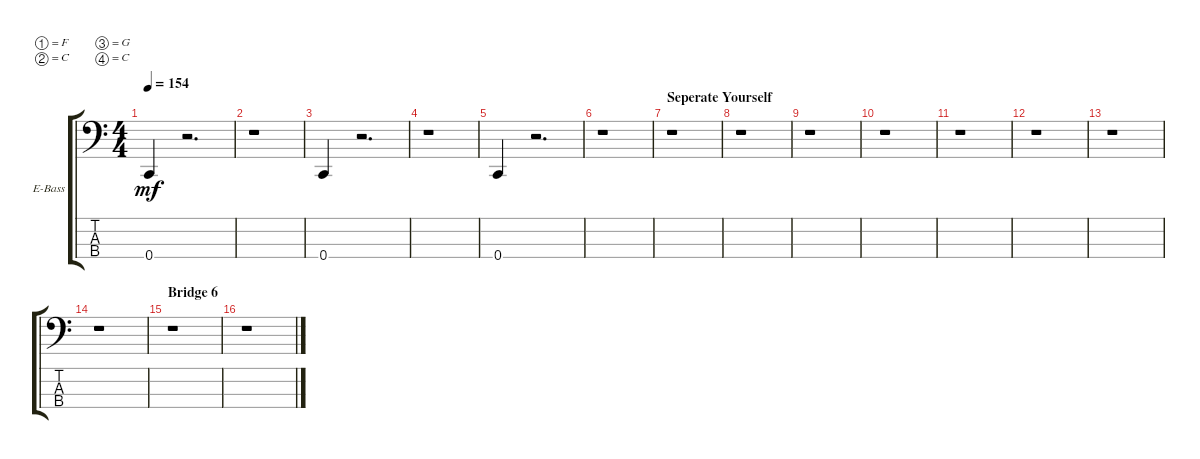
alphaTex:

\defaultSystemsLayout 4
\bracketExtendMode groupsimilarinstruments
\firstSystemTrackNameOrientation horizontal
\otherSystemsTrackNameOrientation horizontal
\track ("Bass" "E-Bass") {instrument electricbassfinger}
\staff {score tabs}
\tuning (F2 C2 G1 C1)
\ts (4 4)
\tempo 154
\clef f4
\ks c
0.4.4{dy mf} r.2{d} |
r.1 |
0.4.4 r.2{d} |
r.1 |
0.4.4 r.2{d} |
r.1 |
\section ("" "Seperate Yourself")
r.1 |
r.1 |
r.1 |
r.1 |
r.1 |
r.1 |
r.1 |
r.1 |
\section ("" "Bridge 6")
r.1 |
r.1
